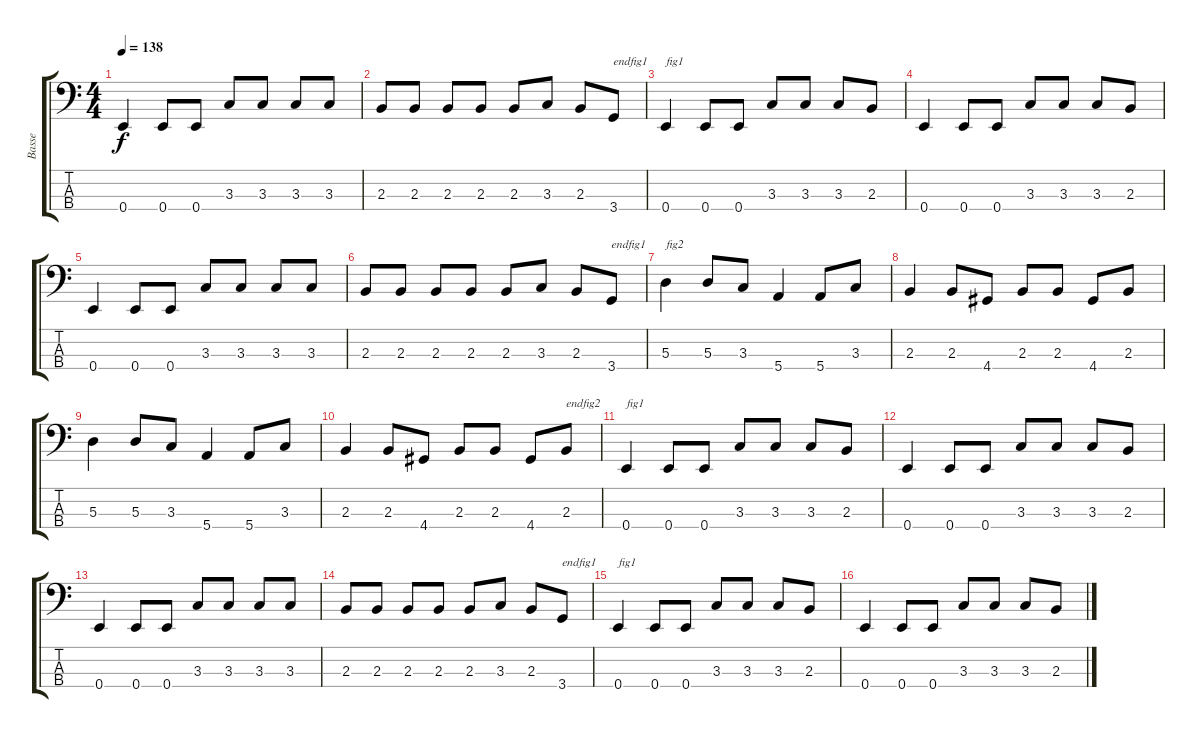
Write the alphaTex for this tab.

\track ("Basse" "Basse") {instrument electricbassfinger}
\staff {score tabs}
\tuning (G2 D2 A1 E1) {hide}
\ts (4 4)
\tempo 138
\clef f4
\ks c
0.4.4{dy f} 0.4.8 0.4.8 3.3.8 3.3.8 3.3.8 3.3.8 |
2.3.8 2.3.8 2.3.8 2.3.8 2.3.8 3.3.8 2.3.8 3.4.8{txt "endfig1"} |
0.4.4{txt "fig1"} 0.4.8 0.4.8 3.3.8 3.3.8 3.3.8 2.3.8 |
0.4.4 0.4.8 0.4.8 3.3.8 3.3.8 3.3.8 2.3.8 |
0.4.4 0.4.8 0.4.8 3.3.8 3.3.8 3.3.8 3.3.8 |
2.3.8 2.3.8 2.3.8 2.3.8 2.3.8 3.3.8 2.3.8 3.4.8{txt "endfig1"} |
5.3.4{txt "fig2"} 5.3.8 3.3.8 5.4.4 5.4.8 3.3.8 |
2.3.4 2.3.8 4.4.8 2.3.8 2.3.8 4.4.8 2.3.8 |
5.3.4 5.3.8 3.3.8 5.4.4 5.4.8 3.3.8 |
2.3.4 2.3.8 4.4.8 2.3.8 2.3.8 4.4.8 2.3.8{txt "endfig2"} |
0.4.4{txt "fig1"} 0.4.8 0.4.8 3.3.8 3.3.8 3.3.8 2.3.8 |
0.4.4 0.4.8 0.4.8 3.3.8 3.3.8 3.3.8 2.3.8 |
0.4.4 0.4.8 0.4.8 3.3.8 3.3.8 3.3.8 3.3.8 |
2.3.8 2.3.8 2.3.8 2.3.8 2.3.8 3.3.8 2.3.8 3.4.8{txt "endfig1"} |
0.4.4{txt "fig1"} 0.4.8 0.4.8 3.3.8 3.3.8 3.3.8 2.3.8 |
0.4.4 0.4.8 0.4.8 3.3.8 3.3.8 3.3.8 2.3.8
